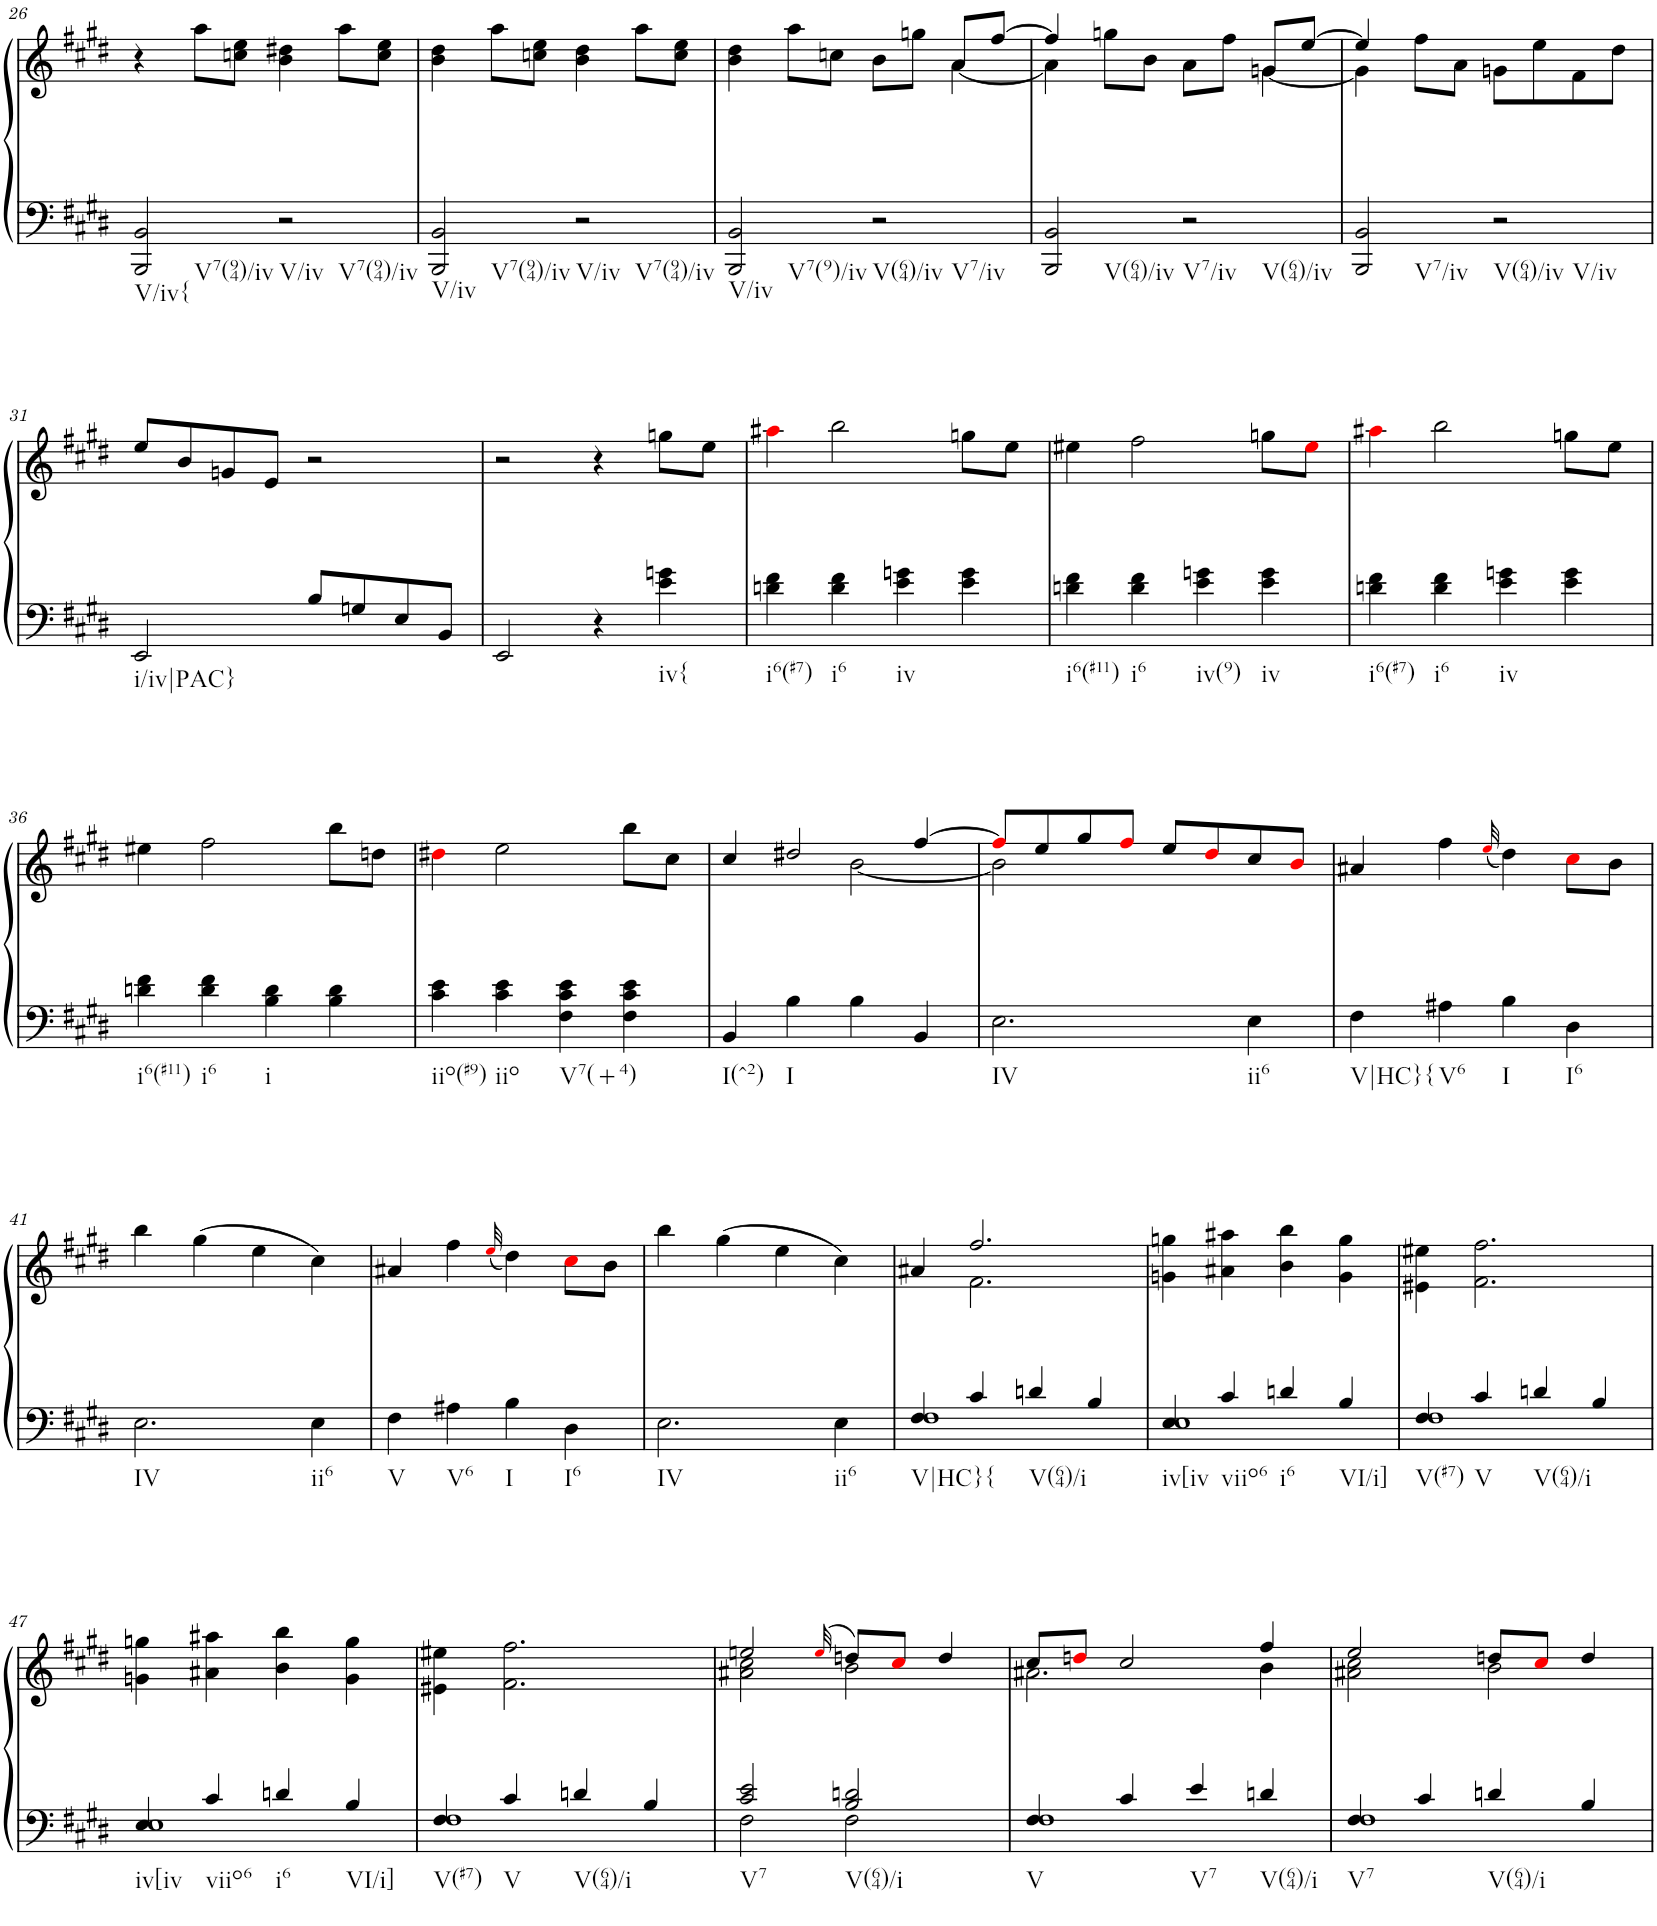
**kern	**kern
*part1	*part1
*staff2	*staff1
*I"Piano	*
*I'Pno.	*
!!LO:PB:g=z
*clefF4	*clefG2
*k[f#c#g#d#]	*k[f#c#g#d#]
*M2/2	*M2/2
*met(c|)	*met(c|)
=26	=26
!LO:TX:b:t=V/iv{	!
!LO:TX:b:t=V7(94)/iv	!
2BBB/ 2BB/	4r
.	8aa\L
.	8ccn\ 8ee\J
!LO:TX:b:t=V/iv	!
!LO:TX:b:t=V7(94)/iv	!
2r	4b\ 4dd#X\
.	8aa\L
.	8cc\ 8ee\J
=27	=27
!LO:TX:b:t=V/iv	!
!LO:TX:b:t=V7(94)/iv	!
2BBB/ 2BB/	4b\ 4dd#\
.	8aa\L
.	8ccn\ 8ee\J
!LO:TX:b:t=V/iv	!
!LO:TX:b:t=V7(94)/iv	!
2r	4b\ 4dd#\
.	8aa\L
.	8cc\ 8ee\J
=28	=28
*	*^
!LO:TX:b:t=V/iv	!	!
!LO:TX:b:t=V7(9)/iv	!	!
2BBB/ 2BB/	4b\ 4dd#\	2.ryy
.	8aa\L	.
.	8ccn\J	.
!LO:TX:b:t=V(64)/iv	!	!
!LO:TX:b:t=V7/iv	!	!
2r	8b\L	.
.	8ggn\J	.
.	8a/L	[4a\
.	[8ff#/J	.
=29	=29	=29
!LO:TX:b:t=V(64)/iv	!	!
2BBB/ 2BB/	4ff#/]	4a\]
.	8ggn\L	2ryy
.	8b\J	.
!LO:TX:b:t=V7/iv	!	!
!LO:TX:b:t=V(64)/iv	!	!
2r	8a\L	.
.	8ff#\J	.
.	8gn/L	[4g\
.	[8ee/J	.
=30	=30	=30
!LO:TX:b:t=V7/iv	!	!
2BBB/ 2BB/	4ee/]	4g\]
.	8ff#\L	2.ryy
.	8a\J	.
!LO:TX:b:t=V(64)/iv	!	!
!LO:TX:b:t=V/iv	!	!
2r	8gn\L	.
.	8ee\	.
.	8f#\	.
.	8dd#\J	.
*	*v	*v
!!LO:LB:g=z
=31	=31
!LO:TX:b:t=i/iv|PAC}	!
2EE/	8ee/L
.	8b/
.	8gn/
.	8e/J
8B/L	2r
8Gn/	.
8E/	.
8BB/J	.
=32	=32
2EE/	2r
4r	4r
!LO:TX:b:t=iv{	!
4e\ 4gn\	8ggn\L
.	8ee\J
=33	=33
!LO:TX:b:t=i6(#7)	!
4dn\ 4f#\	4aa#Xi\
!LO:TX:b:t=i6	!
4d\ 4f#\	2bb\
!LO:TX:b:t=iv	!
4e\ 4gn\	.
4e\ 4g\	8ggn\L
.	8ee\J
=34	=34
!LO:TX:b:t=i6(#11)	!
4dn\ 4f#\	4ee#X\
!LO:TX:b:t=i6	!
4d\ 4f#\	2ff#\
!LO:TX:b:t=iv(9)	!
4e\ 4gn\	.
!LO:TX:b:t=iv	!
4e\ 4g\	8ggn\L
.	8ee#i\J
=35	=35
!LO:TX:b:t=i6(#7)	!
4dn\ 4f#\	4aa#Xi\
!LO:TX:b:t=i6	!
4d\ 4f#\	2bb\
!LO:TX:b:t=iv	!
4e\ 4gn\	.
4e\ 4g\	8ggn\L
.	8ee\J
!!LO:LB:g=z
=36	=36
!LO:TX:b:t=i6(#11)	!
4dn\ 4f#\	4ee#X\
!LO:TX:b:t=i6	!
4d\ 4f#\	2ff#\
!LO:TX:b:t=i	!
4B\ 4d\	.
4B\ 4d\	8bb\L
.	8ddn\J
=37	=37
!LO:TX:b:t=iio(#9)	!
4c#\ 4e\	4dd#Xi\
!LO:TX:b:t=iio	!
4c#\ 4e\	2ee\
!LO:TX:b:t=V7(+4)	!
4F#\ 4c#\ 4e\	.
4F#\ 4c#\ 4e\	8bb\L
.	8cc#\J
=38	=38
*	*^
!LO:TX:b:t=I(^2)	!	!
4BB/	4cc#/	2ryy
!LO:TX:b:t=I	!	!
4B\	2dd#X/	.
4B\	.	[2b\
4BB/	[4ff#/	.
=39	=39	=39
!LO:TX:b:t=IV	!	!
2.E\	8ff#i/L]	2b\]
.	8ee/	.
.	8gg#/	.
.	8ff#i/J	.
.	8ee/L	2ryy
.	8dd#i/	.
!LO:TX:b:t=ii6	!	!
4E\	8cc#/	.
.	8bi/J	.
*	*v	*v
=40	=40
!LO:TX:b:t=V|HC}{	!
4F#\	4a#X/
!LO:TX:b:t=V6	!
4A#X\	4ff#\
.	(32qeei/
!LO:TX:b:t=I	!
4B\	4dd#\)
!LO:TX:b:t=I6	!
4D#\	8cc#i\L
.	8b\J
!!LO:LB:g=z
=41	=41
!LO:TX:b:t=IV	!
2.E\	4bb\
.	(4gg#\
.	4ee\
!LO:TX:b:t=ii6	!
4E\	4cc#\)
=42	=42
!LO:TX:b:t=V	!
4F#\	4a#X/
!LO:TX:b:t=V6	!
4A#X\	4ff#\
.	(32qeei/
!LO:TX:b:t=I	!
4B\	4dd#\)
!LO:TX:b:t=I6	!
4D#\	8cc#i\L
.	8b\J
=43	=43
!LO:TX:b:t=IV	!
2.E\	4bb\
.	(4gg#\
.	4ee\
!LO:TX:b:t=ii6	!
4E\	4cc#\)
=44	=44
*^	*^
!LO:TX:b:t=V|HC}{	!	!	!
4F#/	1F#	4a#X/	4ryy
4c#/	.	2.ff#/	2.f#\
!LO:TX:b:t=V(64)/i	!	!	!
4dn/	.	.	.
4B/	.	.	.
*	*	*v	*v
=45	=45	=45
!LO:TX:b:t=iv[iv	!	!
4E/	1E	4gn\ 4ggn\
!LO:TX:b:t=viio6	!	!
4c#/	.	4a#X\ 4aa#X\
!LO:TX:b:t=i6	!	!
4dn/	.	4b\ 4bb\
!LO:TX:b:t=VI/i]	!	!
4B/	.	4g\ 4gg\
=46	=46	=46
!LO:TX:b:t=V(#7)	!	!
4F#/	1F#	4e#X\ 4ee#X\
!LO:TX:b:t=V	!	!
4c#/	.	2.f#\ 2.ff#\
!LO:TX:b:t=V(64)/i	!	!
4dn/	.	.
4B/	.	.
!!LO:LB:g=z
=47	=47	=47
!LO:TX:b:t=iv[iv	!	!
4E/	1E	4gn\ 4ggn\
!LO:TX:b:t=viio6	!	!
4c#/	.	4a#X\ 4aa#X\
!LO:TX:b:t=i6	!	!
4dn/	.	4b\ 4bb\
!LO:TX:b:t=VI/i]	!	!
4B/	.	4g\ 4gg\
=48	=48	=48
!LO:TX:b:t=V(#7)	!	!
4F#/	1F#	4e#X\ 4ee#X\
!LO:TX:b:t=V	!	!
4c#/	.	2.f#\ 2.ff#\
!LO:TX:b:t=V(64)/i	!	!
4dn/	.	.
4B/	.	.
=49	=49	=49
*	*	*^
!LO:TX:b:t=V7	!	!	!
2c#/ 2e/	2F#\	2een/	2a#X\ 2cc#\
.	.	(32qeei/	.
!LO:TX:b:t=V(64)/i	!	!	!
2B/ 2dn/	2F#\	8ddn/L)	2b\
.	.	8cc#i/J	.
.	.	4dd/	.
=50	=50	=50	=50
!LO:TX:b:t=V	!	!	!
4F#/	1F#	8cc#/L	2.a#X\
.	.	8ddni/J	.
4c#/	.	2cc#/	.
!LO:TX:b:t=V7	!	!	!
4e/	.	.	.
!LO:TX:b:t=V(64)/i	!	!	!
4dn/	.	4ff#/	4b\
=51	=51	=51	=51
!LO:TX:b:t=V7	!	!	!
4F#/	1F#	2ee/	2a#X\ 2cc#\
4c#/	.	.	.
!LO:TX:b:t=V(64)/i	!	!	!
4dn/	.	8ddn/L	2b\
.	.	8cc#i/J	.
4B/	.	4dd/	.
*v	*v	*	*
*	*v	*v
=	=
*-	*-
